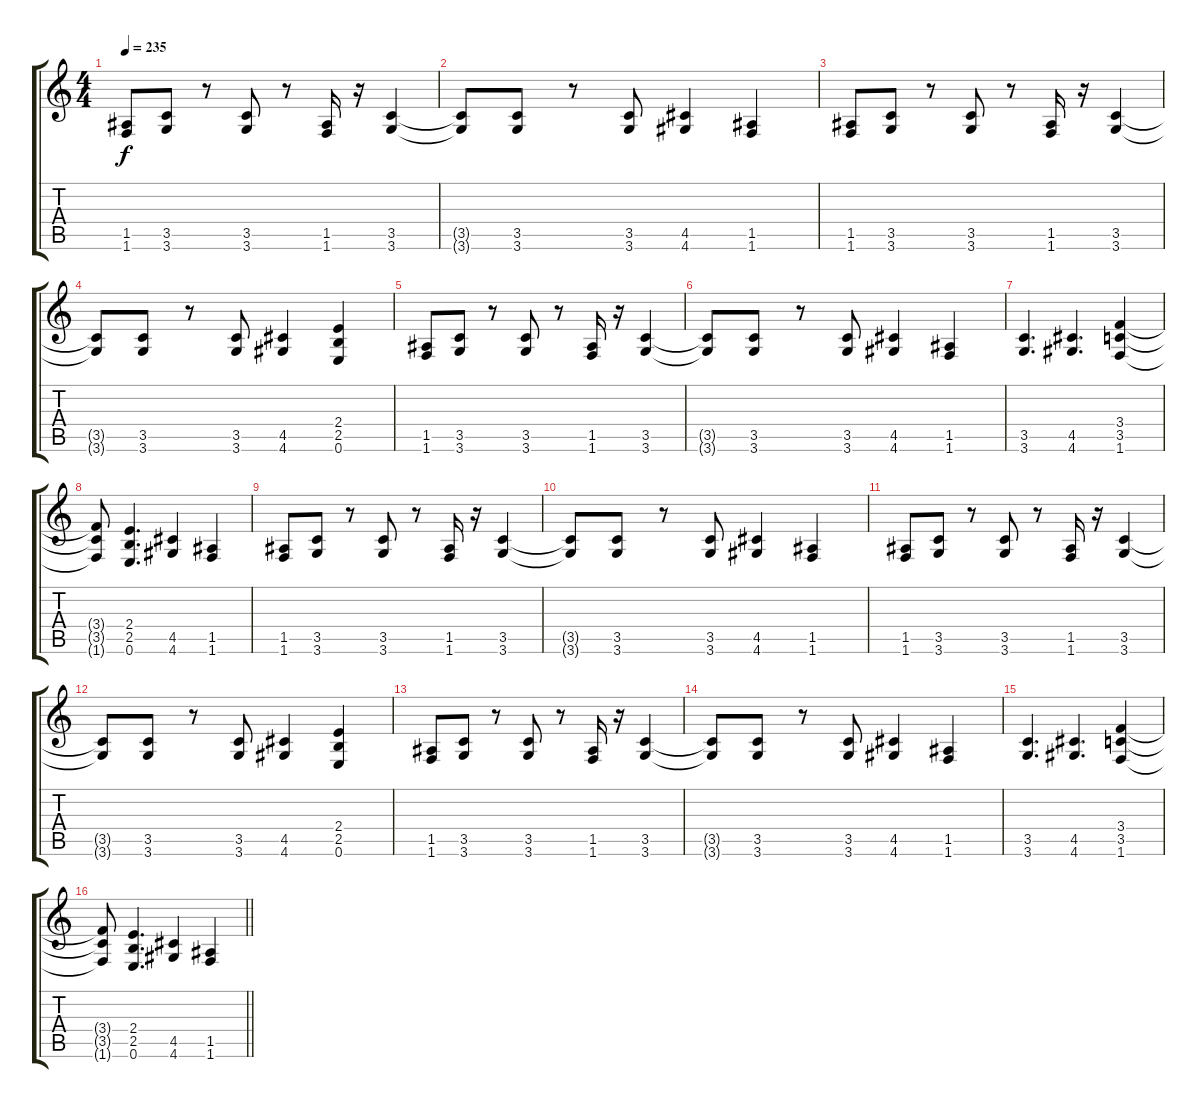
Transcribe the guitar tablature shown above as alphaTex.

\track "" {instrument overdrivenguitar}
\staff {score tabs}
\tuning (E4 B3 G3 D3 A2 E2) {hide}
\ts (4 4)
\tempo 235
\clef g2
\ks c
(1.5 1.6).8{dy f} (3.5 3.6).8 r.8 (3.5 3.6).8 r.8 (1.5 1.6).16 r.16 (3.5 3.6).4 |
(3.5{t} 3.6{t}).8 (3.5 3.6).8 r.8 (3.5 3.6).8 (4.5 4.6).4 (1.5 1.6).4 |
(1.5 1.6).8 (3.5 3.6).8 r.8 (3.5 3.6).8 r.8 (1.5 1.6).16 r.16 (3.5 3.6).4 |
(3.5{t} 3.6{t}).8 (3.5 3.6).8 r.8 (3.5 3.6).8 (4.5 4.6).4 (2.4 2.5 0.6).4 |
(1.5 1.6).8 (3.5 3.6).8 r.8 (3.5 3.6).8 r.8 (1.5 1.6).16 r.16 (3.5 3.6).4 |
(3.5{t} 3.6{t}).8 (3.5 3.6).8 r.8 (3.5 3.6).8 (4.5 4.6).4 (1.5 1.6).4 |
(3.5 3.6).4{d} (4.5 4.6).4{d} (3.4 3.5 1.6).4 |
(3.4{t} 3.5{t} 1.6{t}).8 (2.4 2.5 0.6).4{d} (4.5 4.6).4 (1.5 1.6).4 |
(1.5 1.6).8 (3.5 3.6).8 r.8 (3.5 3.6).8 r.8 (1.5 1.6).16 r.16 (3.5 3.6).4 |
(3.5{t} 3.6{t}).8 (3.5 3.6).8 r.8 (3.5 3.6).8 (4.5 4.6).4 (1.5 1.6).4 |
(1.5 1.6).8 (3.5 3.6).8 r.8 (3.5 3.6).8 r.8 (1.5 1.6).16 r.16 (3.5 3.6).4 |
(3.5{t} 3.6{t}).8 (3.5 3.6).8 r.8 (3.5 3.6).8 (4.5 4.6).4 (2.4 2.5 0.6).4 |
(1.5 1.6).8 (3.5 3.6).8 r.8 (3.5 3.6).8 r.8 (1.5 1.6).16 r.16 (3.5 3.6).4 |
(3.5{t} 3.6{t}).8 (3.5 3.6).8 r.8 (3.5 3.6).8 (4.5 4.6).4 (1.5 1.6).4 |
(3.5 3.6).4{d} (4.5 4.6).4{d} (3.4 3.5 1.6).4 |
\barLineRight lightlight
(3.4{t} 3.5{t} 1.6{t}).8 (2.4 2.5 0.6).4{d} (4.5 4.6).4 (1.5 1.6).4
